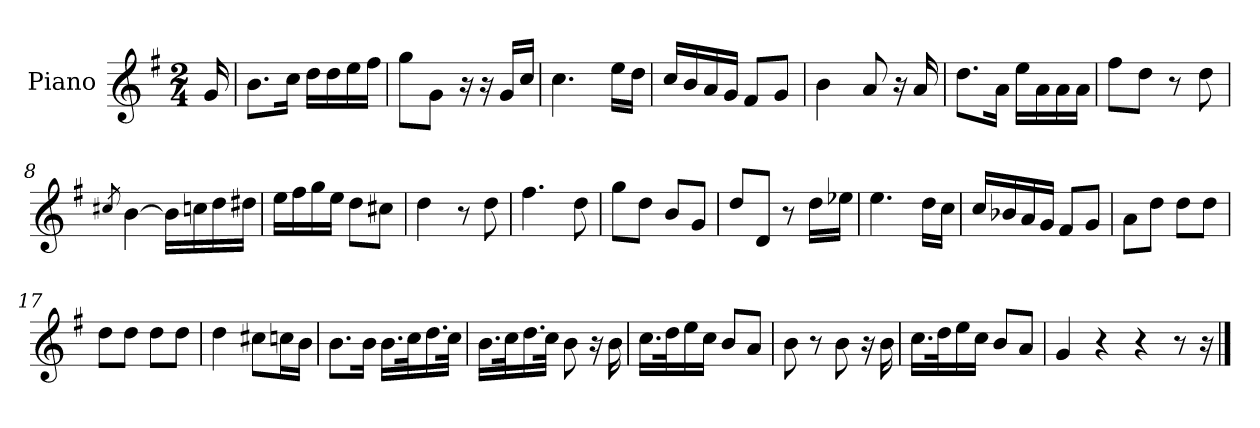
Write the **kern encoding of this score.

**kern
*part1
*staff1
*I"Piano
*I'Pno.
*clefG2
*k[f#]
*M2/4
=
16g/
=1
8.b\L
16cc\Jk
16dd\LL
16dd\
16ee\
16ff#\JJ
=2
8gg\L
8g\J
16r
16r
16g/LL
16cc/JJ
=3
4.cc\
16ee\LL
16dd\JJ
=4
16cc/LL
16b/
16a/
16g/JJ
8f#/L
8g/J
=5
4b\
8a/
16r
16a/
=6
8.dd\L
16a\Jk
16ee\LL
16a\
16a\
16a\JJ
=7
8ff#\L
8dd\J
8r
8dd\
=8
8qcc#X/
[4b\
16b\LL]
16ccn\
16dd\
16dd#X\JJ
=9
16ee\LL
16ff#\
16gg\
16ee\JJ
8dd\L
8cc#X\J
=10
4dd\
8r
8dd\
=11
4.ff#\
8dd\
=12
8gg\L
8dd\J
8b/L
8g/J
=13
8dd/L
8d/J
8r
16dd\LL
16ee-X\JJ
=14
4.ee\
16dd\LL
16cc\JJ
=15
16cc/LL
16b-X/
16a/
16g/JJ
8f#/L
8g/J
=16
8a\L
8dd\J
8dd\L
8dd\J
=17
8dd\L
8dd\J
8dd\L
8dd\J
=18
4dd\
8cc#X\L
16ccn\L
16b\JJ
=19
8.b\L
16b\Jk
16.b\LL
32cc\K
16.dd\
32cc\JJk
=20
16.b\LL
32cc\K
16.dd\
32cc\JJk
8b\
16r
16b\
=21
16.cc\LL
32dd\K
16ee\
16cc\JJ
8b/L
8a/J
=22
8b\
8r
8b\
16r
16b\
=23
16.cc\LL
32dd\K
16ee\
16cc\JJ
8b/L
8a/J
=24
4g/
4r
4r
8r
16r
==
*-
